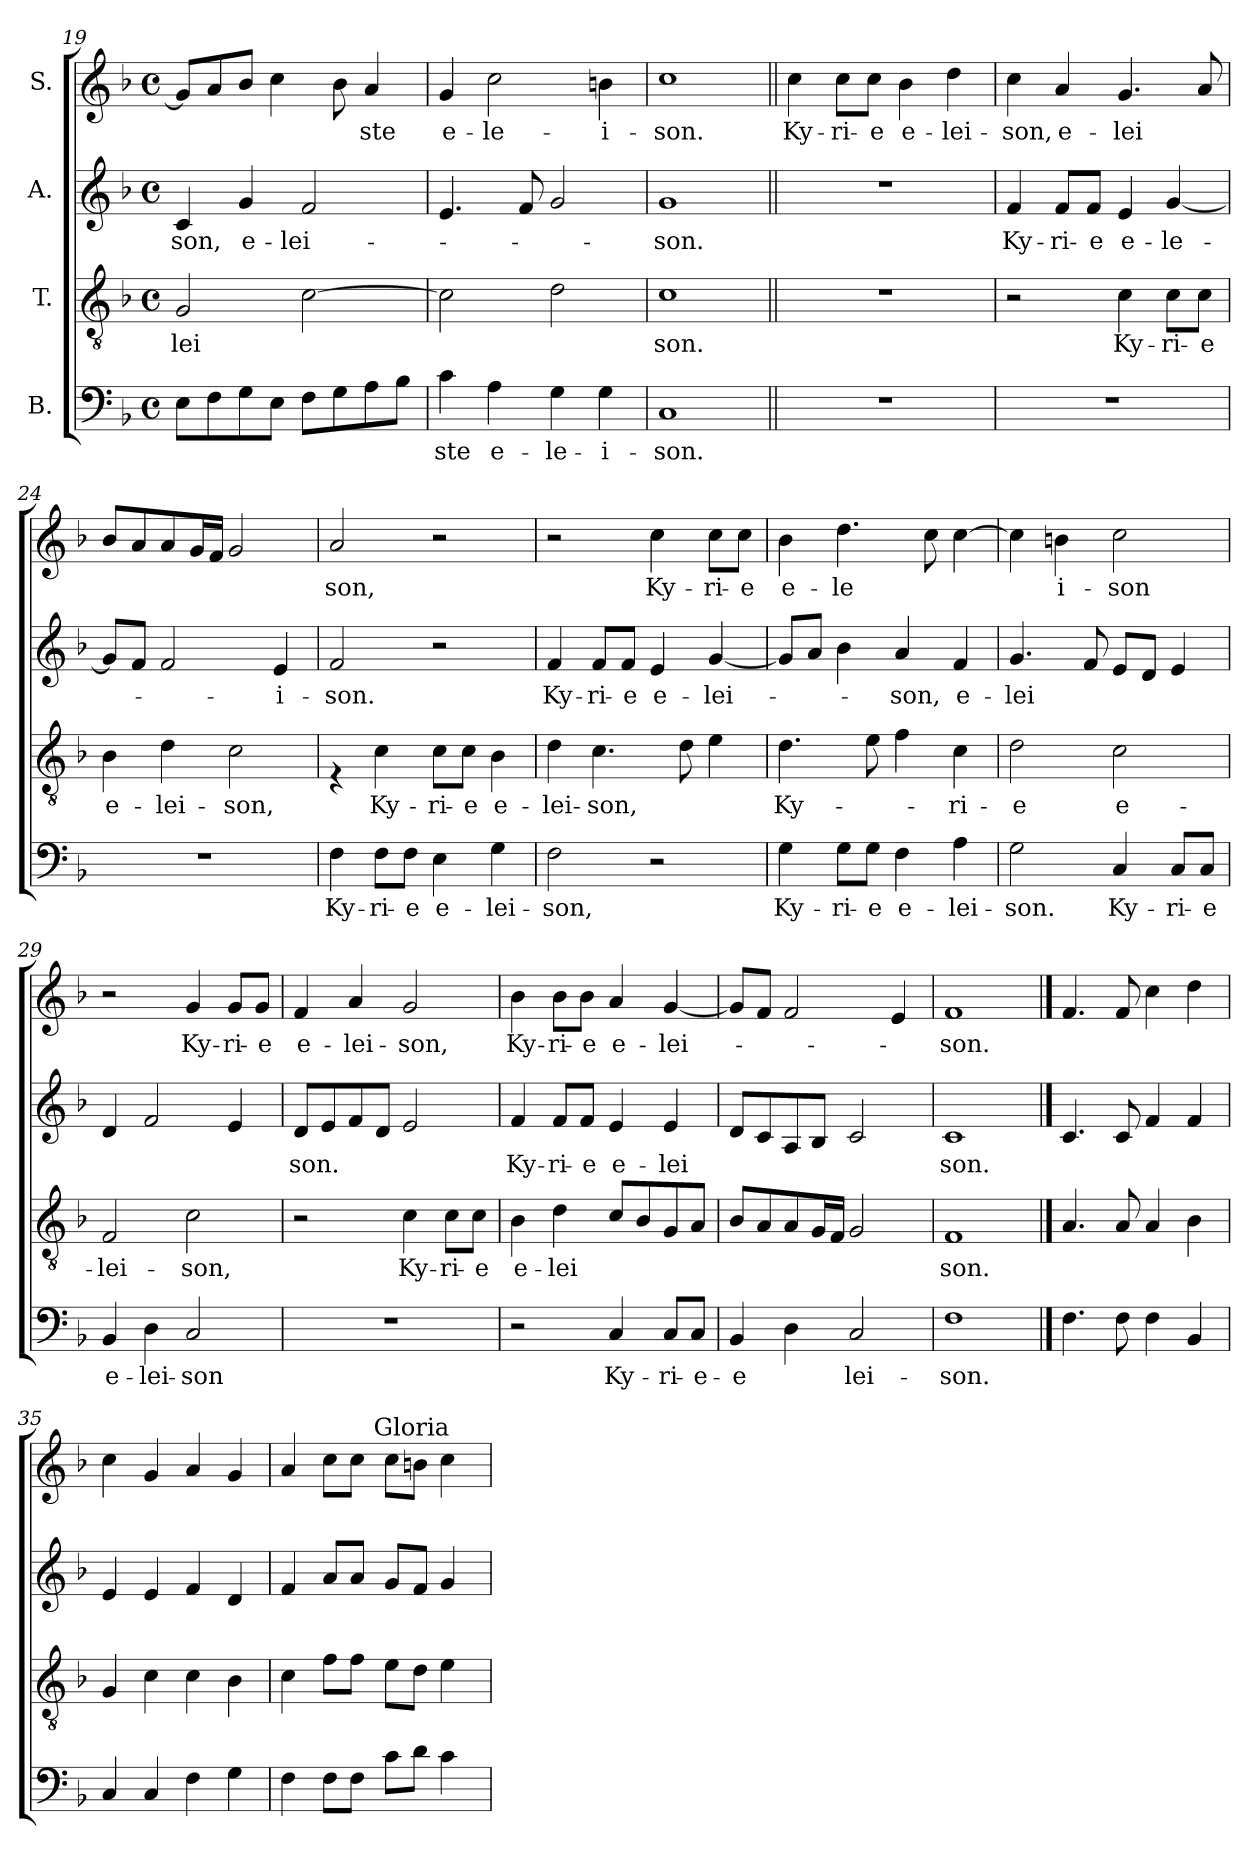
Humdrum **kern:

**kern	**text	**kern	**text	**kern	**text	**kern	**text
*part4	*part4	*part3	*part3	*part2	*part2	*part1	*part1
*staff4	*staff4	*staff3	*staff3	*staff2	*staff2	*staff1	*staff1
*I"B.	*	*I"T.	*	*I"A.	*	*I"S.	*
!!LO:PB:g=z
*clefF4	*	*clefGv2	*	*clefG2	*	*clefG2	*
*k[b-]	*	*k[b-]	*	*k[b-]	*	*k[b-]	*
*F:	*	*F:	*	*F:	*	*F:	*
*M4/4	*	*M4/4	*	*M4/4	*	*M4/4	*
*met(c)	*	*met(c)	*	*met(c)	*	*met(c)	*
=19	=19	=19	=19	=19	=19	=19	=19
!	!	!	!LO:LY:b	!	!LO:LY:b	!	!
8E\L	.	2G/	-lei	4c/	-son,	8g/L]	.
8F\	.	.	.	.	.	8a/	.
!	!	!	!	!	!LO:LY:b	!	!
8G\	.	.	.	4g/	e-	8b-/J	.
8E\J	.	.	.	.	.	4cc\	.
!	!	!	!	!	!LO:LY:b	!	!
8F\L	.	[>2c\	.	2f/	-lei-	.	.
8G\	.	.	.	.	.	8b-\	.
!	!	!	!	!	!	!	!LO:LY:b
8A\	.	.	.	.	.	4a/	-ste
8B-\J	.	.	.	.	.	.	.
!!LO:LB:g=z
=20	=20	=20	=20	=20	=20	=20	=20
!	!LO:LY:b	!	!	!	!	!	!LO:LY:b
4c\	ste	2c\]	.	4.e/	.	4g/	e-
!	!LO:LY:b	!	!	!	!	!	!LO:LY:b
4A\	e-	.	.	.	.	2cc\	-le-
.	.	.	.	8f/	.	.	.
!	!LO:LY:b	!	!	!	!	!	!
4G\	-le-	2d\	.	2g/	.	.	.
!	!LO:LY:b	!	!	!	!	!	!LO:LY:b
4G\	-i-	.	.	.	.	4bn\	-i-
=21	=21	=21	=21	=21	=21	=21	=21
!	!LO:LY:b	!	!LO:LY:b	!	!LO:LY:b	!	!LO:LY:b
1C	-son.	1c	son.	1g	-son.	1cc	-son.
=22||	=22||	=22||	=22||	=22||	=22||	=22||	=22||
!	!	!	!	!	!	!	!LO:LY:b
1r	.	1r	.	1r	.	4cc\	Ky-
!	!	!	!	!	!	!	!LO:LY:b
.	.	.	.	.	.	8cc\L	-ri-
!	!	!	!	!	!	!	!LO:LY:b
.	.	.	.	.	.	8cc\J	-e
!	!	!	!	!	!	!	!LO:LY:b
.	.	.	.	.	.	4b-\	e-
!	!	!	!	!	!	!	!LO:LY:b
.	.	.	.	.	.	4dd\	-lei-
=23	=23	=23	=23	=23	=23	=23	=23
!	!	!	!	!	!LO:LY:b	!	!LO:LY:b
1r	.	2r	.	4f/	Ky-	4cc\	-son,
!	!	!	!	!	!LO:LY:b	!	!LO:LY:b
.	.	.	.	8f/L	-ri-	4a/	e-
!	!	!	!	!	!LO:LY:b	!	!
.	.	.	.	8f/J	-e	.	.
!	!	!	!LO:LY:b	!	!LO:LY:b	!	!LO:LY:b
.	.	4c\	Ky-	4e/	e-	4.g/	-lei
!	!	!	!LO:LY:b	!	!LO:LY:b	!	!
.	.	8c\L	-ri-	[<4g/	-le-	.	.
!	!	!	!LO:LY:b	!	!	!	!
.	.	8c\J	-e	.	.	8a/	.
=24	=24	=24	=24	=24	=24	=24	=24
!	!	!	!LO:LY:b	!	!	!	!
1r	.	4B-\	e-	8g/L]	.	8b-/L	.
.	.	.	.	8f/J	.	8a/	.
!	!	!	!LO:LY:b	!	!	!	!
.	.	4d\	-lei-	2f/	.	8a/	.
.	.	.	.	.	.	16g/L	.
.	.	.	.	.	.	16f/JJ	.
!	!	!	!LO:LY:b	!	!	!	!
.	.	2c\	-son,	.	.	2g/	.
!	!	!	!	!	!LO:LY:b	!	!
.	.	.	.	4e/	-i-	.	.
=25	=25	=25	=25	=25	=25	=25	=25
!	!LO:LY:b	!	!	!	!LO:LY:b	!	!LO:LY:b
4F\	Ky-	4rE	.	2f/	-son.	2a/	son,
!	!LO:LY:b	!	!LO:LY:b	!	!	!	!
8F\L	-ri-	4c\	Ky-	.	.	.	.
!	!LO:LY:b	!	!	!	!	!	!
8F\J	-e	.	.	.	.	.	.
!	!LO:LY:b	!	!LO:LY:b	!	!	!	!
4E\	e-	8c\L	-ri-	2r	.	2r	.
!	!	!	!LO:LY:b	!	!	!	!
.	.	8c\J	-e	.	.	.	.
!	!LO:LY:b	!	!LO:LY:b	!	!	!	!
4G\	-lei-	4B-\	e-	.	.	.	.
!!LO:LB:g=z
=26	=26	=26	=26	=26	=26	=26	=26
!	!LO:LY:b	!	!LO:LY:b	!	!LO:LY:b	!	!
2F\	-son,	4d\	-lei-	4f/	Ky-	2r	.
!	!	!	!LO:LY:b	!	!LO:LY:b	!	!
.	.	4.c\	-son,	8f/L	-ri-	.	.
!	!	!	!	!	!LO:LY:b	!	!
.	.	.	.	8f/J	-e	.	.
!	!	!	!	!	!LO:LY:b	!	!LO:LY:b
2r	.	.	.	4e/	e-	4cc\	Ky-
.	.	8d\	.	.	.	.	.
!	!	!	!	!	!LO:LY:b	!	!LO:LY:b
.	.	4e\	.	[<4g/	-lei-	8cc\L	-ri-
!	!	!	!	!	!	!	!LO:LY:b
.	.	.	.	.	.	8cc\J	-e
!!LO:LB:g=z
=27	=27	=27	=27	=27	=27	=27	=27
!	!LO:LY:b	!	!LO:LY:b	!	!	!	!LO:LY:b
4G\	Ky-	4.d\	Ky-	8g/L]	.	4b-\	e-
.	.	.	.	8a/J	.	.	.
!	!LO:LY:b	!	!	!	!	!	!LO:LY:b
8G\L	-ri-	.	.	4b-\	.	4.dd\	-le
!	!LO:LY:b	!	!	!	!	!	!
8G\J	-e	8e\	.	.	.	.	.
!	!LO:LY:b	!	!	!	!LO:LY:b	!	!
4F\	e-	4f\	.	4a/	-son,	.	.
.	.	.	.	.	.	8cc\	.
!	!LO:LY:b	!	!LO:LY:b	!	!LO:LY:b	!	!
4A\	-lei-	4c\	-ri-	4f/	e-	[>4cc\	.
=28	=28	=28	=28	=28	=28	=28	=28
!	!LO:LY:b	!	!LO:LY:b	!	!LO:LY:b	!	!
2G\	-son.	2d\	-e	4.g/	-lei	4cc\]	.
!	!	!	!	!	!	!	!LO:LY:b
.	.	.	.	.	.	4bn\	i-
.	.	.	.	8f/	.	.	.
!	!LO:LY:b	!	!LO:LY:b	!	!	!	!LO:LY:b
4C/	Ky-	2c\	e-	8e/L	.	2cc\	-son
.	.	.	.	8d/J	.	.	.
!	!LO:LY:b	!	!	!	!	!	!
8C/L	-ri-	.	.	4e/	.	.	.
!	!LO:LY:b	!	!	!	!	!	!
8C/J	-e	.	.	.	.	.	.
=29	=29	=29	=29	=29	=29	=29	=29
!	!LO:LY:b	!	!LO:LY:b	!	!	!	!
4BB-/	e-	2F/	-lei-	4d/	.	2r	.
!	!LO:LY:b	!	!	!	!	!	!
4D\	-lei-	.	.	2f/	.	.	.
!	!LO:LY:b	!	!LO:LY:b	!	!	!	!LO:LY:b
2C/	-son	2c\	-son,	.	.	4g/	Ky-
!	!	!	!	!	!	!	!LO:LY:b
.	.	.	.	4e/	.	8g/L	-ri-
!	!	!	!	!	!	!	!LO:LY:b
.	.	.	.	.	.	8g/J	-e
=30	=30	=30	=30	=30	=30	=30	=30
!	!	!	!	!	!LO:LY:b	!	!LO:LY:b
1r	.	2r	.	8d/L	son.	4f/	e-
.	.	.	.	8e/	.	.	.
!	!	!	!	!	!	!	!LO:LY:b
.	.	.	.	8f/	.	4a/	-lei-
.	.	.	.	8d/J	.	.	.
!	!	!	!LO:LY:b	!	!	!	!LO:LY:b
.	.	4c\	Ky-	2e/	.	2g/	-son,
!	!	!	!LO:LY:b	!	!	!	!
.	.	8c\L	-ri-	.	.	.	.
!	!	!	!LO:LY:b	!	!	!	!
.	.	8c\J	-e	.	.	.	.
=31	=31	=31	=31	=31	=31	=31	=31
!	!	!	!LO:LY:b	!	!LO:LY:b	!	!LO:LY:b
2r	.	4B-\	e-	4f/	Ky-	4b-\	Ky-
!	!	!	!LO:LY:b	!	!LO:LY:b	!	!LO:LY:b
.	.	4d\	-lei	8f/L	-ri-	8b-\L	-ri-
!	!	!	!	!	!LO:LY:b	!	!LO:LY:b
.	.	.	.	8f/J	-e	8b-\J	-e
!	!LO:LY:b	!	!	!	!LO:LY:b	!	!LO:LY:b
4C/	Ky-	8c/L	.	4e/	e-	4a/	e-
.	.	8B-/	.	.	.	.	.
!	!LO:LY:b	!	!	!	!LO:LY:b	!	!LO:LY:b
8C/L	-ri-	8G/	.	4e/	-lei	[<4g/	-lei-
!	!LO:LY:b	!	!	!	!	!	!
8C/J	-e-	8A/J	.	.	.	.	.
!!LO:PB:g=z
=32	=32	=32	=32	=32	=32	=32	=32
!	!LO:LY:b	!	!	!	!	!	!
4BB-/	-e	8B-/L	.	8d/L	.	8g/L]	.
.	.	8A/	.	8c/	.	8f/J	.
4D\	.	8A/	.	8A/	.	2f/	.
.	.	16G/L	.	8B-/J	.	.	.
.	.	16F/JJ	.	.	.	.	.
!	!LO:LY:b	!	!	!	!	!	!
2C/	lei-	2G/	.	2c/	.	.	.
.	.	.	.	.	.	4e/	.
=33	=33	=33	=33	=33	=33	=33	=33
!	!LO:LY:b	!	!LO:LY:b	!	!LO:LY:b	!	!LO:LY:b
1F	-son.	1F	son.	1c	son.	1f	-son.
!!LO:LB:g=z
==34	==34	==34	==34	==34	==34	==34	==34
4.F\	.	4.A/	.	4.c/	.	4.f/	.
8F\	.	8A/	.	8c/	.	8f/	.
4F\	.	4A/	.	4f/	.	4cc\	.
4BB-/	.	4B-\	.	4f/	.	4dd\	.
=35	=35	=35	=35	=35	=35	=35	=35
4C/	.	4G/	.	4e/	.	4cc\	.
4C/	.	4c\	.	4e/	.	4g/	.
4F\	.	4c\	.	4f/	.	4a/	.
4G\	.	4B-\	.	4d/	.	4g/	.
=36	=36	=36	=36	=36	=36	=36	=36
*	*	*	*	*	*	*^	*
4F\	.	4c\	.	4f/	.	4a/	4...ryy	.
8F\L	.	8f\L	.	8a/L	.	8cc\L	.	.
8F\J	.	8f\J	.	8a/J	.	8cc\J	.	.
!	!	!	!	!	!	!	!LO:TX:a:t=Gloria	!
.	.	.	.	.	.	.	2ryy	.
8c\L	.	8e\L	.	8g/L	.	8cc\L	.	.
8d\J	.	8d\J	.	8f/J	.	8bn\J	.	.
4c\	.	4e\	.	4g/	.	4cc\	.	.
.	.	.	.	.	.	.	32ryy	.
*	*	*	*	*	*	*v	*v	*
=	=	=	=	=	=	=	=
*-	*-	*-	*-	*-	*-	*-	*-
